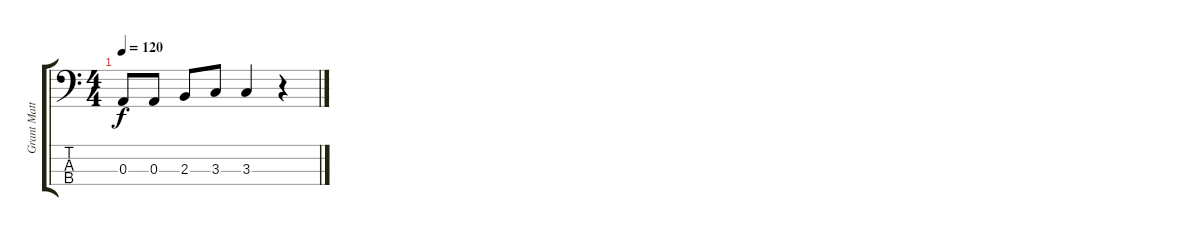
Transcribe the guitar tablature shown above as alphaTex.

\track ("Grant Matthews (Bass)" "Grant Matt") {instrument electricbasspick}
\staff {score tabs}
\tuning (G2 D2 A1 E1) {hide}
\ts (4 4)
\tempo 120
\clef f4
\ks c
0.3.8{dy f} 0.3.8 2.3.8 3.3.8 3.3.4 r.4
